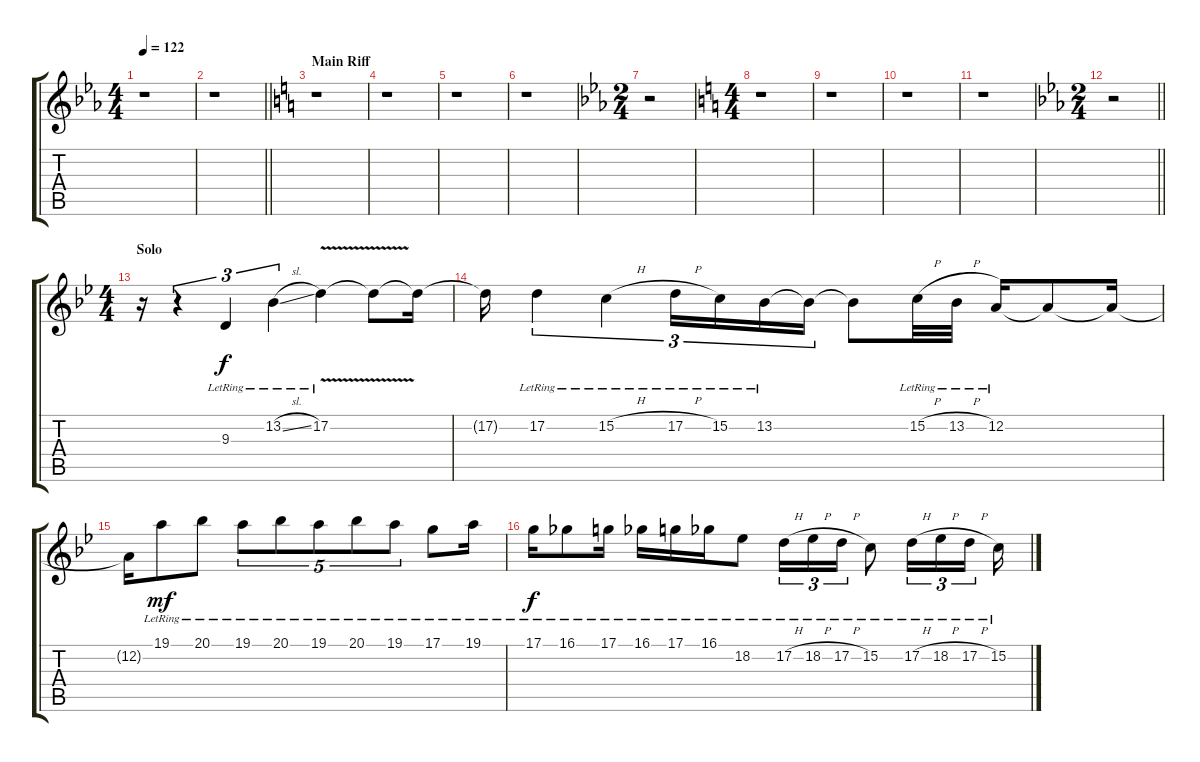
\track "" {instrument violin}
\staff {score tabs}
\tuning (D4 A3 F3 C3 G2 D2) {hide}
\ts (4 4)
\tempo 122
\clef g2
\ks eb
r.1{dy mf} |
\barLineRight lightlight
r.1 |
\section ("" "Main Riff")
\ks c
r.1{instrument violin} |
r.1 |
r.1 |
r.1 |
\ts (2 4)
\ks eb
r.2 |
\ts (4 4)
\ks c
r.1 |
r.1 |
r.1 |
r.1 |
\ts (2 4)
\barLineRight lightlight
\ks eb
r.2 |
\ts (4 4)
\section ("" "Solo")
\ks bb
r.16{volume 14 instrument stringensemble1} r.4{tu (3 2)} 9.3{lr}.4{tu (3 2) dy f} 13.2{sl lr}.4{tu (3 2)} 17.2{v lr}.4 17.2{t}.8 17.2{t}.16 |
17.2{t}.16 17.2{lr}.4{tu (3 2)} 15.2{h lr}.4{tu (3 2)} 17.2{h lr}.16{tu (3 2)} 15.2{lr}.16{tu (3 2)} 13.2{lr}.16{tu (3 2)} 13.2{t}.16{tu (3 2)} 13.2{t}.8 15.2{h lr}.32 13.2{h lr}.32 12.2{lr}.16 12.2{t}.8 12.2{t}.16 |
12.2{t}.16 19.1{lr}.8{dy mf} 20.1{lr}.8 19.1{lr}.8{tu (5 4)} 20.1{lr}.8{tu (5 4)} 19.1{lr}.8{tu (5 4)} 20.1{lr}.8{tu (5 4)} 19.1{lr}.8{tu (5 4)} 17.1{lr}.8 19.1{lr}.16 |
17.1{lr}.16{dy f} 16.1{lr}.8 17.1{lr}.16 16.1{lr}.16 17.1{lr}.16 16.1{lr}.16 18.2{lr}.8 17.2{h lr}.16{tu (3 2)} 18.2{h lr}.16{tu (3 2)} 17.2{h lr}.16{tu (3 2)} 15.2{lr}.8 17.2{h lr}.16{tu (3 2)} 18.2{h lr}.16{tu (3 2)} 17.2{h lr}.16{tu (3 2) beam splitsecondary} 15.2{lr}.16
